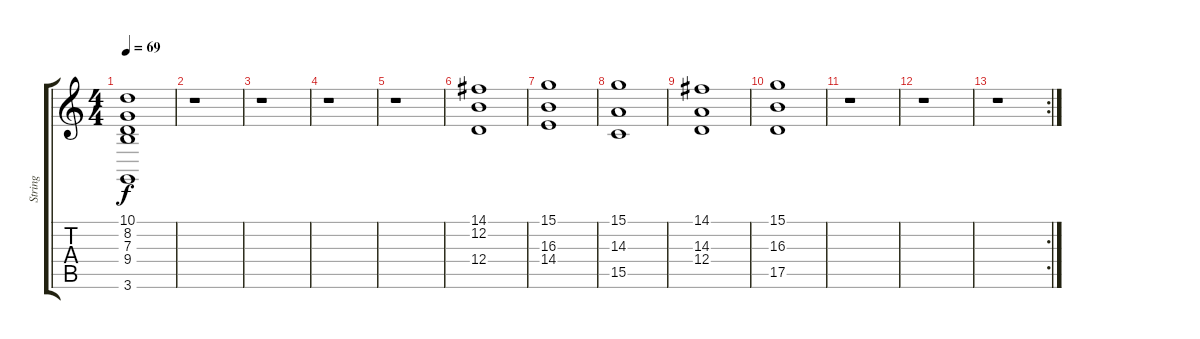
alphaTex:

\track ("String" "String") {instrument stringensemble2}
\staff {score tabs}
\tuning (E4 B3 G3 D3 A2 E2) {hide}
\ts (4 4)
\tempo 69
\clef g2
\ks c
(10.1{t} 8.2{t} 7.3{t} 9.4{t} 3.6{t}).1{dy f} |
r.1 |
r.1 |
r.1 |
r.1 |
(14.1 12.2 12.4).1 |
(15.1 16.3 14.4).1 |
(15.1 14.3 15.5).1 |
(14.1 14.3 12.4).1 |
(15.1 16.3 17.5).1 |
r.1 |
r.1 |
\rc 2
r.1
